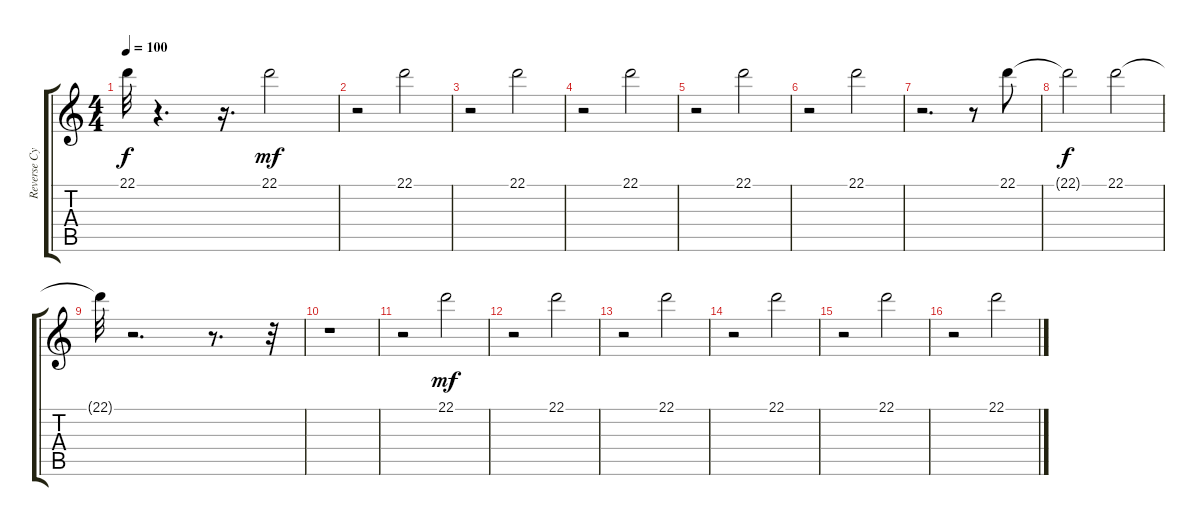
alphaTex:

\track ("Reverse Cymbal" "Reverse Cy") {instrument reversecymbal}
\staff {score tabs}
\tuning (E4 B3 G3 D3 A2 E2) {hide}
\ts (4 4)
\tempo 100
\clef g2
\ks c
22.1{t}.32{dy f} r.4{d} r.16{d} 22.1.2{dy mf} |
r.2 22.1.2 |
r.2 22.1.2 |
r.2 22.1.2 |
r.2 22.1.2 |
r.2 22.1.2 |
r.2{d} r.8 22.1.8 |
22.1{t}.2{dy f} 22.1.2 |
22.1{t}.32 r.2{d} r.8{d} r.32 |
r.1 |
r.2 22.1.2{dy mf} |
r.2 22.1.2 |
r.2 22.1.2 |
r.2 22.1.2 |
r.2 22.1.2 |
r.2 22.1.2
